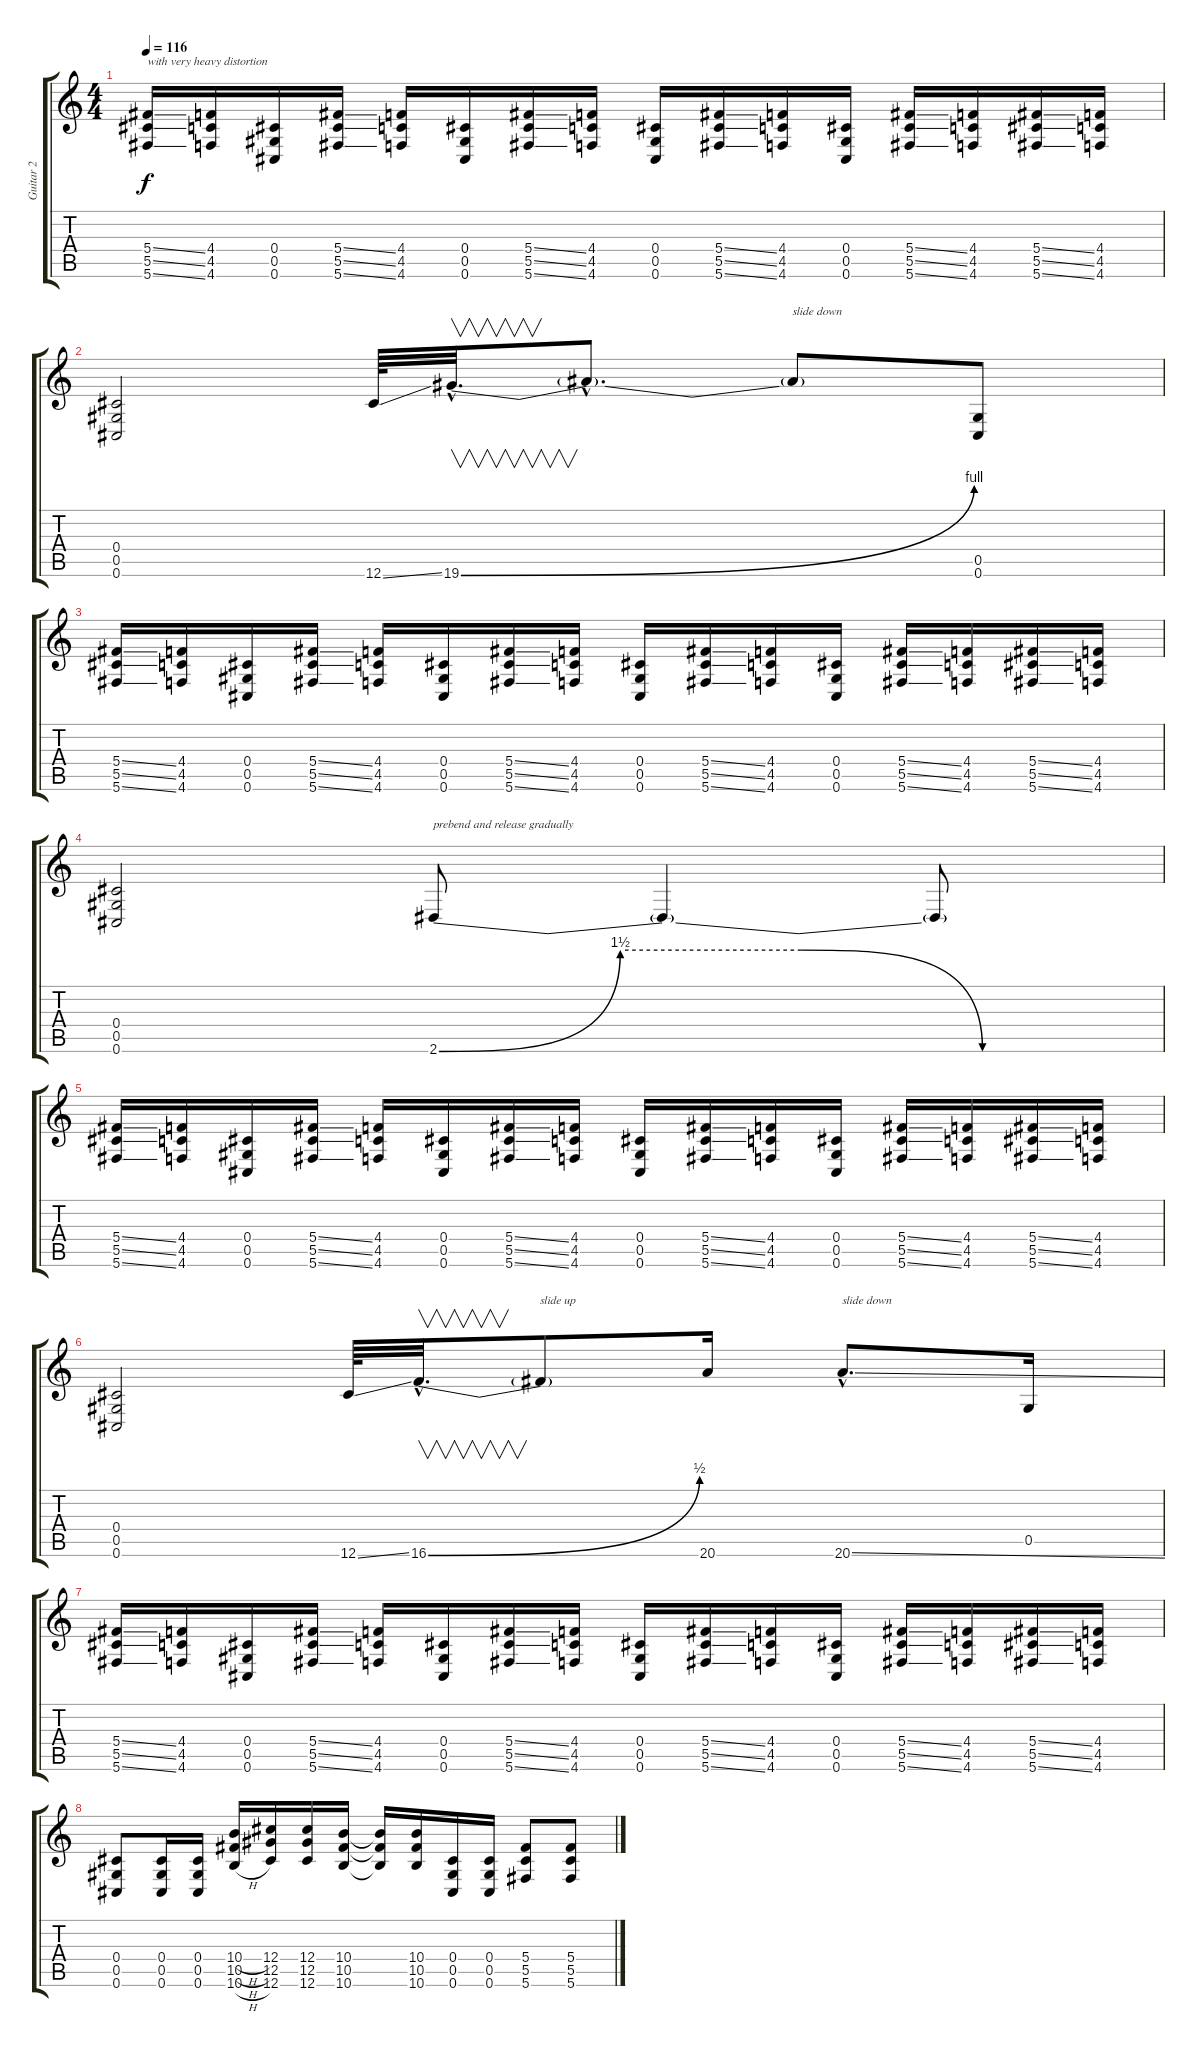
\track ("Guitar 2" "Guitar 2") {instrument overdrivenguitar}
\staff {score tabs}
\tuning (Eb4 Bb3 Gb3 Db3 Ab2 Db2) {hide}
\ts (4 4)
\tempo 116
\clef g2
\ks c
(5.4{ss} 5.5{ss} 5.6{ss}).16{txt "with very heavy distortion" dy f instrument overdrivenguitar} (4.4 4.5 4.6).16 (0.4 0.5 0.6).16 (5.4{ss} 5.5{ss} 5.6{ss}).16 (4.4 4.5 4.6).16 (0.4 0.5 0.6).16 (5.4{ss} 5.5{ss} 5.6{ss}).16 (4.4 4.5 4.6).16 (0.4 0.5 0.6).16 (5.4{ss} 5.5{ss} 5.6{ss}).16 (4.4 4.5 4.6).16 (0.4 0.5 0.6).16 (5.4{ss} 5.5{ss} 5.6{ss}).16 (4.4 4.5 4.6).16 (5.4{ss} 5.5{ss} 5.6{ss}).16 (4.4 4.5 4.6).16 |
(0.4 0.5 0.6).2 12.6{ss}.64 19.6{be (bend 0 0 60 4) hac}.32{v d} 19.6{hac t}.8{d} 19.6{t}.8{txt "slide down"} (0.5 0.6).8 |
(5.4{ss} 5.5{ss} 5.6{ss}).16 (4.4 4.5 4.6).16 (0.4 0.5 0.6).16 (5.4{ss} 5.5{ss} 5.6{ss}).16 (4.4 4.5 4.6).16 (0.4 0.5 0.6).16 (5.4{ss} 5.5{ss} 5.6{ss}).16 (4.4 4.5 4.6).16 (0.4 0.5 0.6).16 (5.4{ss} 5.5{ss} 5.6{ss}).16 (4.4 4.5 4.6).16 (0.4 0.5 0.6).16 (5.4{ss} 5.5{ss} 5.6{ss}).16 (4.4 4.5 4.6).16 (5.4{ss} 5.5{ss} 5.6{ss}).16 (4.4 4.5 4.6).16 |
(0.4 0.5 0.6).2 2.6{be (custom 0 0 15 6 30 6 45 0 60 0)}.8{txt "prebend and release gradually"} 2.6{t}.4 2.6{t}.8 |
(5.4{ss} 5.5{ss} 5.6{ss}).16 (4.4 4.5 4.6).16 (0.4 0.5 0.6).16 (5.4{ss} 5.5{ss} 5.6{ss}).16 (4.4 4.5 4.6).16 (0.4 0.5 0.6).16 (5.4{ss} 5.5{ss} 5.6{ss}).16 (4.4 4.5 4.6).16 (0.4 0.5 0.6).16 (5.4{ss} 5.5{ss} 5.6{ss}).16 (4.4 4.5 4.6).16 (0.4 0.5 0.6).16 (5.4{ss} 5.5{ss} 5.6{ss}).16 (4.4 4.5 4.6).16 (5.4{ss} 5.5{ss} 5.6{ss}).16 (4.4 4.5 4.6).16 |
(0.4 0.5 0.6).2 12.6{ss}.64 16.6{be (bend 0 0 60 2) hac}.32{v d} 16.6{t}.8{txt "slide up"} 20.6.16 20.6{ss hac}.8{d txt "slide down"} 0.5.16 |
(5.4{ss} 5.5{ss} 5.6{ss}).16 (4.4 4.5 4.6).16 (0.4 0.5 0.6).16 (5.4{ss} 5.5{ss} 5.6{ss}).16 (4.4 4.5 4.6).16 (0.4 0.5 0.6).16 (5.4{ss} 5.5{ss} 5.6{ss}).16 (4.4 4.5 4.6).16 (0.4 0.5 0.6).16 (5.4{ss} 5.5{ss} 5.6{ss}).16 (4.4 4.5 4.6).16 (0.4 0.5 0.6).16 (5.4{ss} 5.5{ss} 5.6{ss}).16 (4.4 4.5 4.6).16 (5.4{ss} 5.5{ss} 5.6{ss}).16 (4.4 4.5 4.6).16 |
(0.4 0.5 0.6).8 (0.4 0.5 0.6).16 (0.4 0.5 0.6).16 (10.4{h} 10.5{h} 10.6{h}).16 (12.4 12.5 12.6).16 (12.4 12.5 12.6).16 (10.4 10.5 10.6).16 (10.4{t} 10.5{t} 10.6{t}).16 (10.4 10.5 10.6).16 (0.4 0.5 0.6).16 (0.4 0.5 0.6).16 (5.4 5.5 5.6).8 (5.4 5.5 5.6).8
